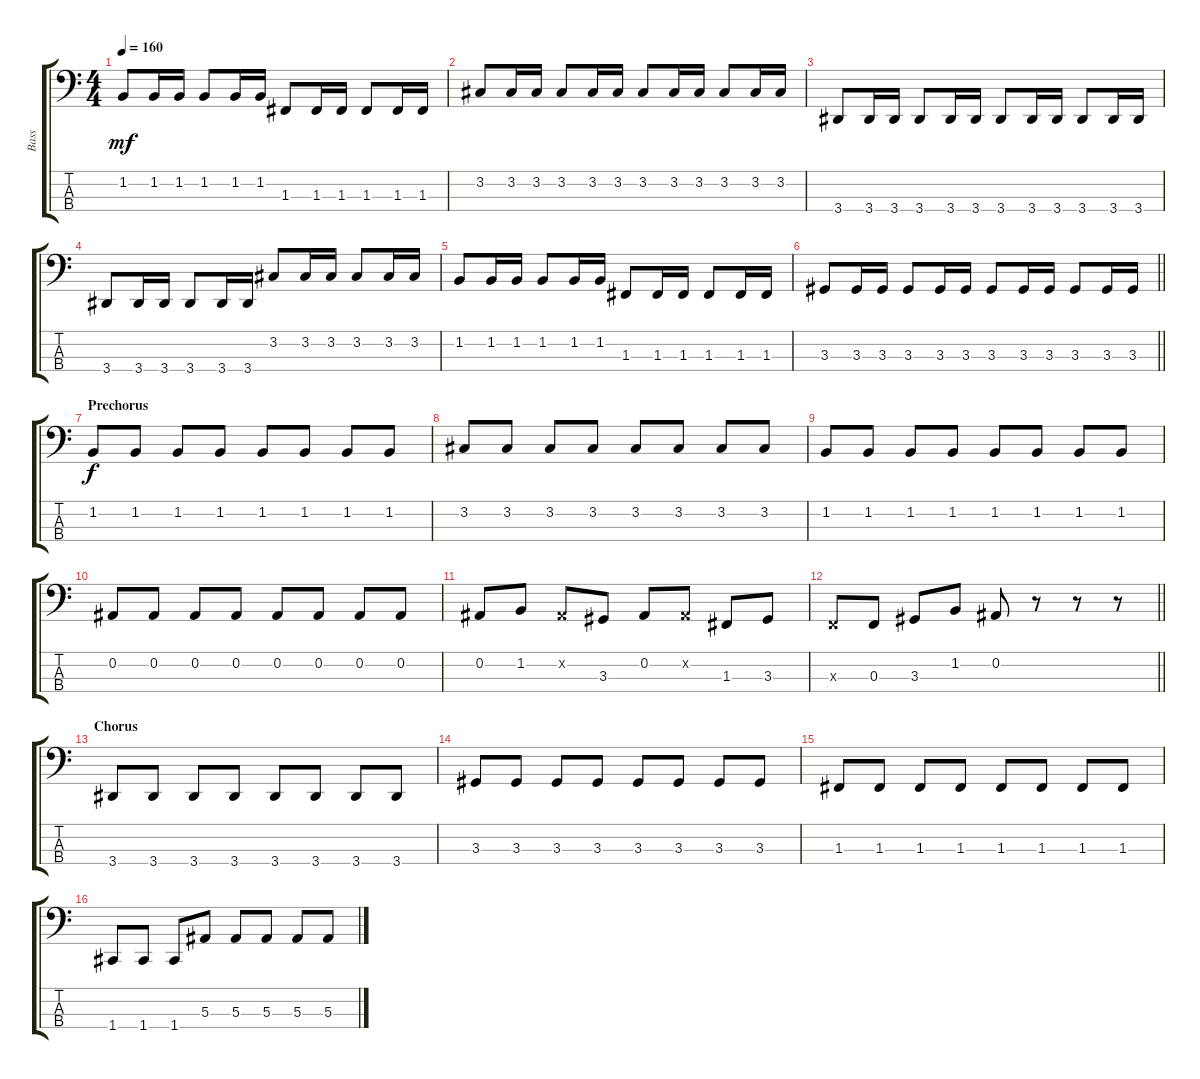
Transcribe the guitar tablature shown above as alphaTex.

\track ("Bass" "Bass") {instrument electricbasspick}
\staff {score tabs}
\tuning (Eb2 Bb1 F1 C1) {hide}
\ts (4 4)
\tempo 160
\clef f4
\ks c
1.2.8{dy mf} 1.2.16 1.2.16 1.2.8 1.2.16 1.2.16 1.3.8 1.3.16 1.3.16 1.3.8 1.3.16 1.3.16 |
3.2.8 3.2.16 3.2.16 3.2.8 3.2.16 3.2.16 3.2.8 3.2.16 3.2.16 3.2.8 3.2.16 3.2.16 |
3.4.8 3.4.16 3.4.16 3.4.8 3.4.16 3.4.16 3.4.8 3.4.16 3.4.16 3.4.8 3.4.16 3.4.16 |
3.4.8 3.4.16 3.4.16 3.4.8 3.4.16 3.4.16 3.2.8 3.2.16 3.2.16 3.2.8 3.2.16 3.2.16 |
1.2.8 1.2.16 1.2.16 1.2.8 1.2.16 1.2.16 1.3.8 1.3.16 1.3.16 1.3.8 1.3.16 1.3.16 |
\barLineRight lightlight
3.3.8 3.3.16 3.3.16 3.3.8 3.3.16 3.3.16 3.3.8 3.3.16 3.3.16 3.3.8 3.3.16 3.3.16 |
\section ("" "Prechorus")
1.2.8{dy f} 1.2.8 1.2.8 1.2.8 1.2.8 1.2.8 1.2.8 1.2.8 |
3.2.8 3.2.8 3.2.8 3.2.8 3.2.8 3.2.8 3.2.8 3.2.8 |
1.2.8 1.2.8 1.2.8 1.2.8 1.2.8 1.2.8 1.2.8 1.2.8 |
0.2.8 0.2.8 0.2.8 0.2.8 0.2.8 0.2.8 0.2.8 0.2.8 |
0.2.8 1.2.8 0.2{x}.8 3.3.8 0.2.8 0.2{x}.8 1.3.8 3.3.8 |
\barLineRight lightlight
0.3{x}.8 0.3.8 3.3.8 1.2.8 0.2.8 r.8 r.8 r.8 |
\section ("" "Chorus")
3.4.8 3.4.8 3.4.8 3.4.8 3.4.8 3.4.8 3.4.8 3.4.8 |
3.3.8 3.3.8 3.3.8 3.3.8 3.3.8 3.3.8 3.3.8 3.3.8 |
1.3.8 1.3.8 1.3.8 1.3.8 1.3.8 1.3.8 1.3.8 1.3.8 |
1.4.8 1.4.8 1.4.8 5.3.8 5.3.8 5.3.8 5.3.8 5.3.8
